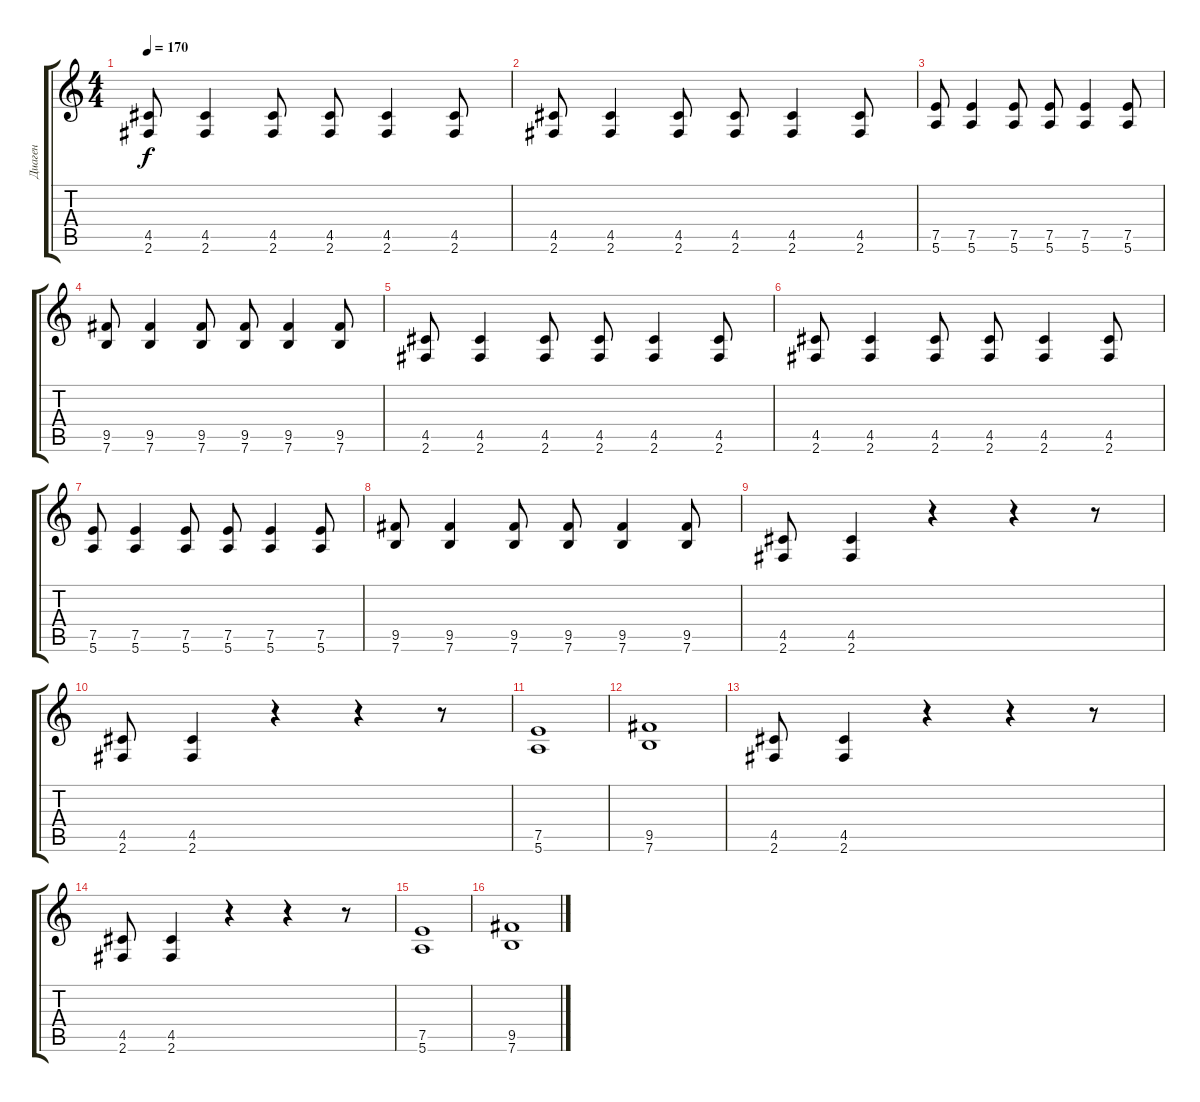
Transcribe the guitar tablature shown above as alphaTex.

\track ("Диаген" "Диаген") {instrument distortionguitar}
\staff {score tabs}
\tuning (E4 B3 G3 D3 A2 E2) {hide}
\ts (4 4)
\tempo 170
\clef g2
\ks c
(4.5 2.6).8{dy f} (4.5 2.6).4 (4.5 2.6).8 (4.5 2.6).8 (4.5 2.6).4 (4.5 2.6).8 |
(4.5 2.6).8 (4.5 2.6).4 (4.5 2.6).8 (4.5 2.6).8 (4.5 2.6).4 (4.5 2.6).8 |
(7.5 5.6).8 (7.5 5.6).4 (7.5 5.6).8 (7.5 5.6).8 (7.5 5.6).4 (7.5 5.6).8 |
(9.5 7.6).8 (9.5 7.6).4 (9.5 7.6).8 (9.5 7.6).8 (9.5 7.6).4 (9.5 7.6).8 |
(4.5 2.6).8 (4.5 2.6).4 (4.5 2.6).8 (4.5 2.6).8 (4.5 2.6).4 (4.5 2.6).8 |
(4.5 2.6).8 (4.5 2.6).4 (4.5 2.6).8 (4.5 2.6).8 (4.5 2.6).4 (4.5 2.6).8 |
(7.5 5.6).8 (7.5 5.6).4 (7.5 5.6).8 (7.5 5.6).8 (7.5 5.6).4 (7.5 5.6).8 |
(9.5 7.6).8 (9.5 7.6).4 (9.5 7.6).8 (9.5 7.6).8 (9.5 7.6).4 (9.5 7.6).8 |
(4.5 2.6).8 (4.5 2.6).4 r.4 r.4 r.8 |
(4.5 2.6).8 (4.5 2.6).4 r.4 r.4 r.8 |
(7.5 5.6).1 |
(9.5 7.6).1 |
(4.5 2.6).8 (4.5 2.6).4 r.4 r.4 r.8 |
(4.5 2.6).8 (4.5 2.6).4 r.4 r.4 r.8 |
(7.5 5.6).1 |
(9.5 7.6).1
